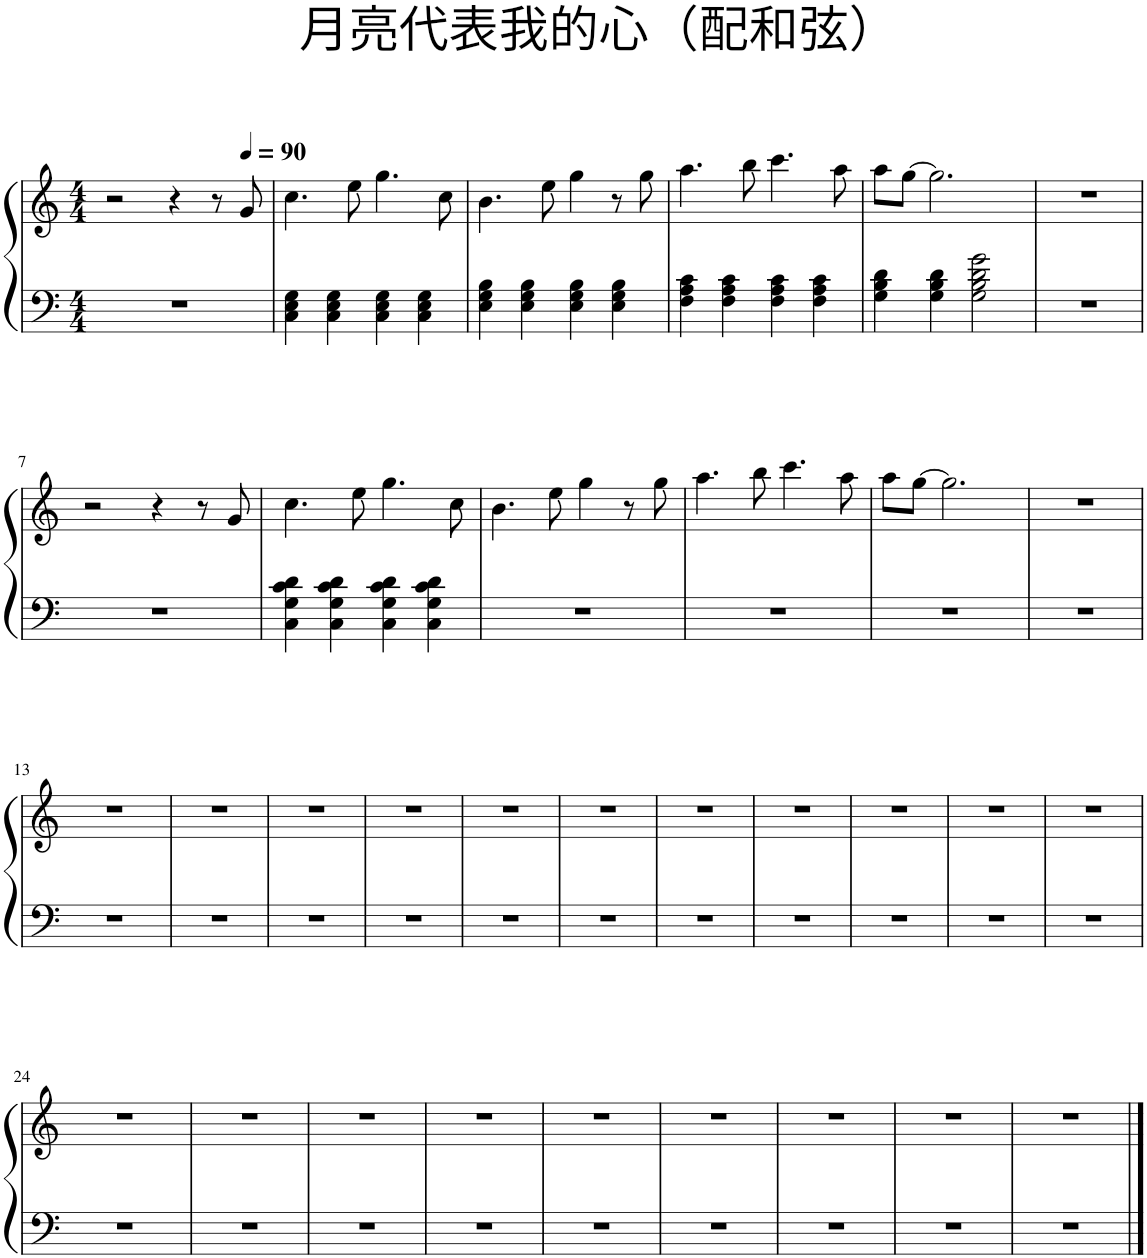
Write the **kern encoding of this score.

**kern	**kern
*part1	*part1
*staff2	*staff1
*I"钢琴	*
*clefF4	*clefG2
*k[]	*k[]
*M4/4	*M4/4
=1	=1
1r	2r
.	4r
.	8r
*	*MM90
.	8g/
=2	=2
4C\ 4E\ 4G\	4.cc\
4C\ 4E\ 4G\	.
.	8ee\
4C\ 4E\ 4G\	4.gg\
4C\ 4E\ 4G\	.
.	8cc\
=3	=3
4E\ 4G\ 4B\	4.b\
4E\ 4G\ 4B\	.
.	8ee\
4E\ 4G\ 4B\	4gg\
4E\ 4G\ 4B\	8r
.	8gg\
=4	=4
4F\ 4A\ 4c\	4.aa\
4F\ 4A\ 4c\	.
.	8bb\
4F\ 4A\ 4c\	4.ccc\
4F\ 4A\ 4c\	.
.	8aa\
=5	=5
4G\ 4B\ 4d\	8aa\L
.	[8gg\J
4G\ 4B\ 4d\	2.gg\]
2G\ 2B\ 2d\ 2g\	.
=6	=6
1r	1r
!!LO:LB:g=z
=7	=7
1r	2r
.	4r
.	8r
.	8g/
=8	=8
4C\ 4G\ 4c\ 4d\	4.cc\
4C\ 4G\ 4c\ 4d\	.
.	8ee\
4C\ 4G\ 4c\ 4d\	4.gg\
4C\ 4G\ 4c\ 4d\	.
.	8cc\
=9	=9
1r	4.b\
.	8ee\
.	4gg\
.	8r
.	8gg\
=10	=10
1r	4.aa\
.	8bb\
.	4.ccc\
.	8aa\
=11	=11
1r	8aa\L
.	[8gg\J
.	2.gg\]
=12	=12
1r	1r
!!LO:LB:g=z
=13	=13
1r	1r
=14	=14
1r	1r
=15	=15
1r	1r
=16	=16
1r	1r
=17	=17
1r	1r
=18	=18
1r	1r
=19	=19
1r	1r
=20	=20
1r	1r
=21	=21
1r	1r
=22	=22
1r	1r
=23	=23
1r	1r
!!LO:LB:g=z
=24	=24
1r	1r
=25	=25
1r	1r
=26	=26
1r	1r
=27	=27
1r	1r
=28	=28
1r	1r
=29	=29
1r	1r
=30	=30
1r	1r
=31	=31
1r	1r
=32	=32
1r	1r
==	==
*-	*-
